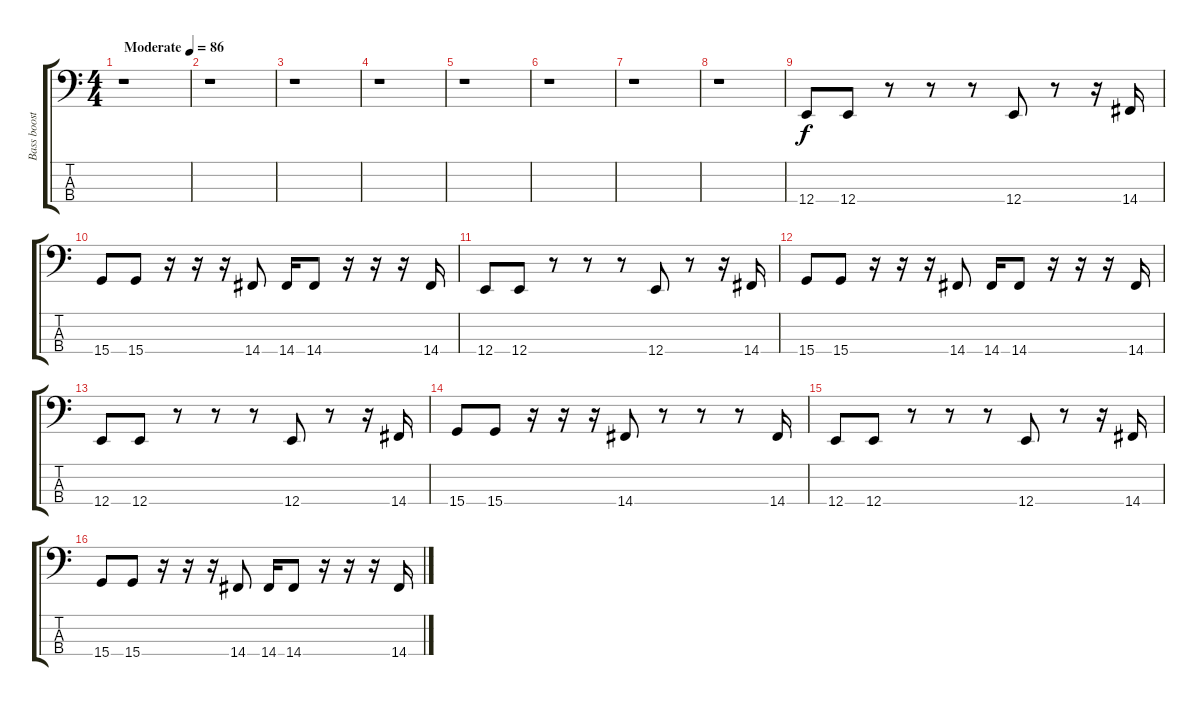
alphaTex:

\track ("Bass boost" "Bass boost") {instrument vibraphone}
\staff {score tabs}
\tuning (G2 D2 A1 E1) {hide}
\ts (4 4)
\tempo (86 "Moderate")
\clef f4
\ks c
r.1{dy f instrument vibraphone} |
r.1 |
r.1 |
r.1 |
r.1 |
r.1 |
r.1 |
r.1 |
12.4.8 12.4.8 r.8 r.8 r.8 12.4.8 r.8 r.16 14.4.16 |
15.4.8 15.4.8 r.16 r.16 r.16 14.4.8 14.4.16 14.4.8 r.16 r.16 r.16 14.4.16 |
12.4.8 12.4.8 r.8 r.8 r.8 12.4.8 r.8 r.16 14.4.16 |
15.4.8 15.4.8 r.16 r.16 r.16 14.4.8 14.4.16 14.4.8 r.16 r.16 r.16 14.4.16 |
12.4.8 12.4.8 r.8 r.8 r.8 12.4.8 r.8 r.16 14.4.16 |
15.4.8 15.4.8 r.16 r.16 r.16 14.4.8 r.8 r.8 r.8 14.4.16 |
12.4.8 12.4.8 r.8 r.8 r.8 12.4.8 r.8 r.16 14.4.16 |
15.4.8 15.4.8 r.16 r.16 r.16 14.4.8 14.4.16 14.4.8 r.16 r.16 r.16 14.4.16
